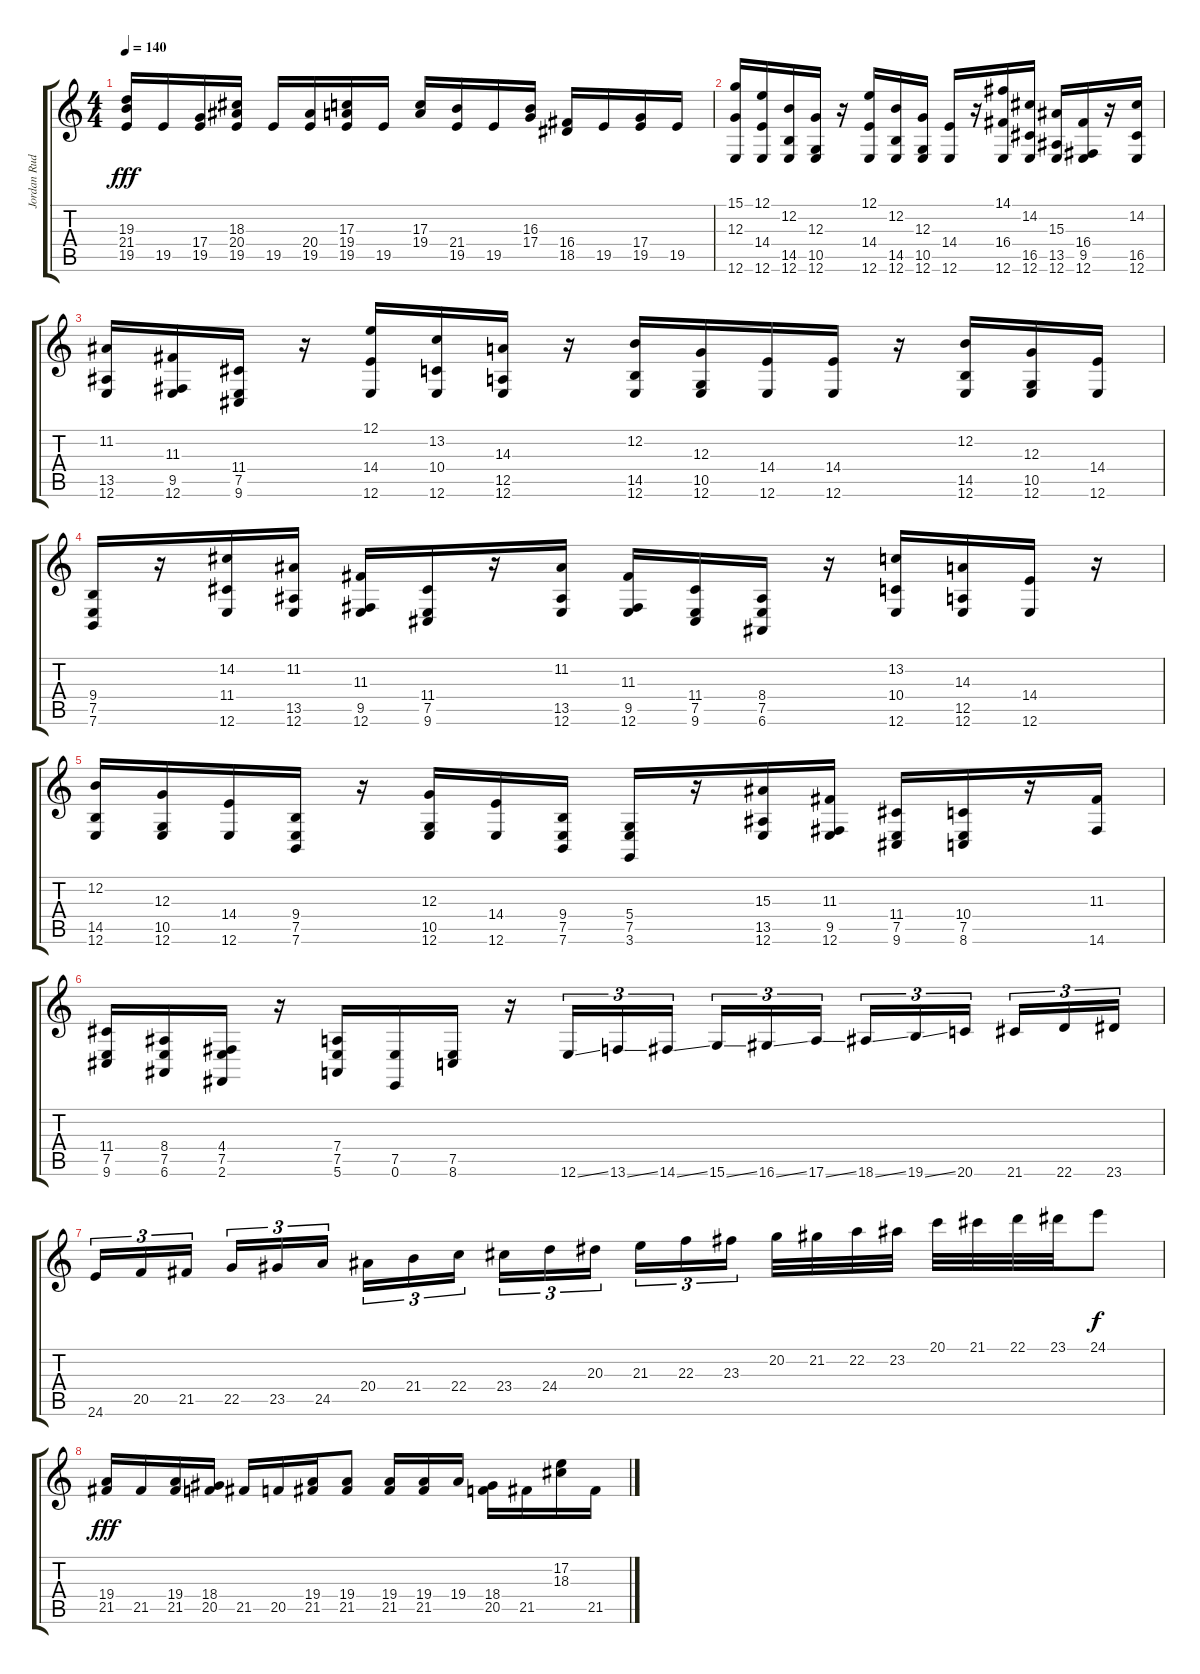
\track ("Jordan Rudess" "Jordan Rud") {instrument stringensemble1}
\staff {score tabs}
\tuning (E4 B3 G3 D3 A2 E2) {hide}
\ts (4 4)
\tempo 140
\clef g2
\ks c
(19.3 21.4 19.5).16{dy fff} 19.5.16 (17.4 19.5).16 (18.3 20.4 19.5).16 19.5.16 (20.4 19.5).16 (17.3 19.4 19.5).16 19.5.16 (17.3 19.4).16 (21.4 19.5).16 19.5.16 (16.3 17.4).16 (16.4 18.5).16 19.5.16 (17.4 19.5).16 19.5.16 |
(15.1 12.3 12.6).16 (12.1 14.4 12.6).16 (12.2 14.5 12.6).16 (12.3 10.5 12.6).16 r.16 (12.1 14.4 12.6).16 (12.2 14.5 12.6).16 (12.3 10.5 12.6).16 (14.4 12.6).16 r.16 (14.1 16.4 12.6).16 (14.2 16.5 12.6).16 (15.3 13.5 12.6).16 (16.4 9.5 12.6).16 r.16 (14.2 16.5 12.6).16 |
(11.2 13.5 12.6).16 (11.3 9.5 12.6).16 (11.4 7.5 9.6).16 r.16 (12.1 14.4 12.6).16 (13.2 10.4 12.6).16 (14.3 12.5 12.6).16 r.16 (12.2 14.5 12.6).16 (12.3 10.5 12.6).16 (14.4 12.6).16 (14.4 12.6).16 r.16 (12.2 14.5 12.6).16 (12.3 10.5 12.6).16 (14.4 12.6).16 |
(9.4 7.5 7.6).16 r.16 (14.2 11.4 12.6).16 (11.2 13.5 12.6).16 (11.3 9.5 12.6).16 (11.4 7.5 9.6).16 r.16 (11.2 13.5 12.6).16 (11.3 9.5 12.6).16 (11.4 7.5 9.6).16 (8.4 7.5 6.6).16 r.16 (13.2 10.4 12.6).16 (14.3 12.5 12.6).16 (14.4 12.6).16 r.16 |
(12.2 14.5 12.6).16 (12.3 10.5 12.6).16 (14.4 12.6).16 (9.4 7.5 7.6).16 r.16 (12.3 10.5 12.6).16 (14.4 12.6).16 (9.4 7.5 7.6).16 (5.4 7.5 3.6).16 r.16 (15.3 13.5 12.6).16 (11.3 9.5 12.6).16 (11.4 7.5 9.6).16 (10.4 7.5 8.6).16 r.16 (11.3 14.6).16 |
(11.4 7.5 9.6).16 (8.4 7.5 6.6).16 (4.4 7.5 2.6).16 r.16 (7.4 7.5 5.6).16 (7.5 0.6).16 (7.5 8.6).16 r.16 12.6{ss}.16{tu (3 2)} 13.6{ss}.16{tu (3 2)} 14.6{ss}.16{tu (3 2)} 15.6{ss}.16{tu (3 2)} 16.6{ss}.16{tu (3 2)} 17.6{ss}.16{tu (3 2)} 18.6{ss}.16{tu (3 2)} 19.6{ss}.16{tu (3 2)} 20.6.16{tu (3 2)} 21.6.16{tu (3 2)} 22.6.16{tu (3 2)} 23.6.16{tu (3 2)} |
24.6.16{tu (3 2)} 20.5.16{tu (3 2)} 21.5.16{tu (3 2)} 22.5.16{tu (3 2)} 23.5.16{tu (3 2)} 24.5.16{tu (3 2)} 20.4.16{tu (3 2)} 21.4.16{tu (3 2)} 22.4.16{tu (3 2)} 23.4.16{tu (3 2)} 24.4.16{tu (3 2)} 20.3.16{tu (3 2)} 21.3.16{tu (3 2)} 22.3.16{tu (3 2)} 23.3.16{tu (3 2)} 20.2.32 21.2.32 22.2.32 23.2.32 20.1.32 21.1.32 22.1.32 23.1.32 24.1.8{dy f} |
(19.4 21.5).16{dy fff} 21.5.16 (19.4 21.5).16 (18.4 20.5).16 21.5.16 20.5.16 (19.4 21.5).16 (19.4 21.5).8 (19.4 21.5).16 (19.4 21.5).16 19.4.16 (18.4 20.5).16 21.5.16 (17.2 18.3).16 21.5.16
